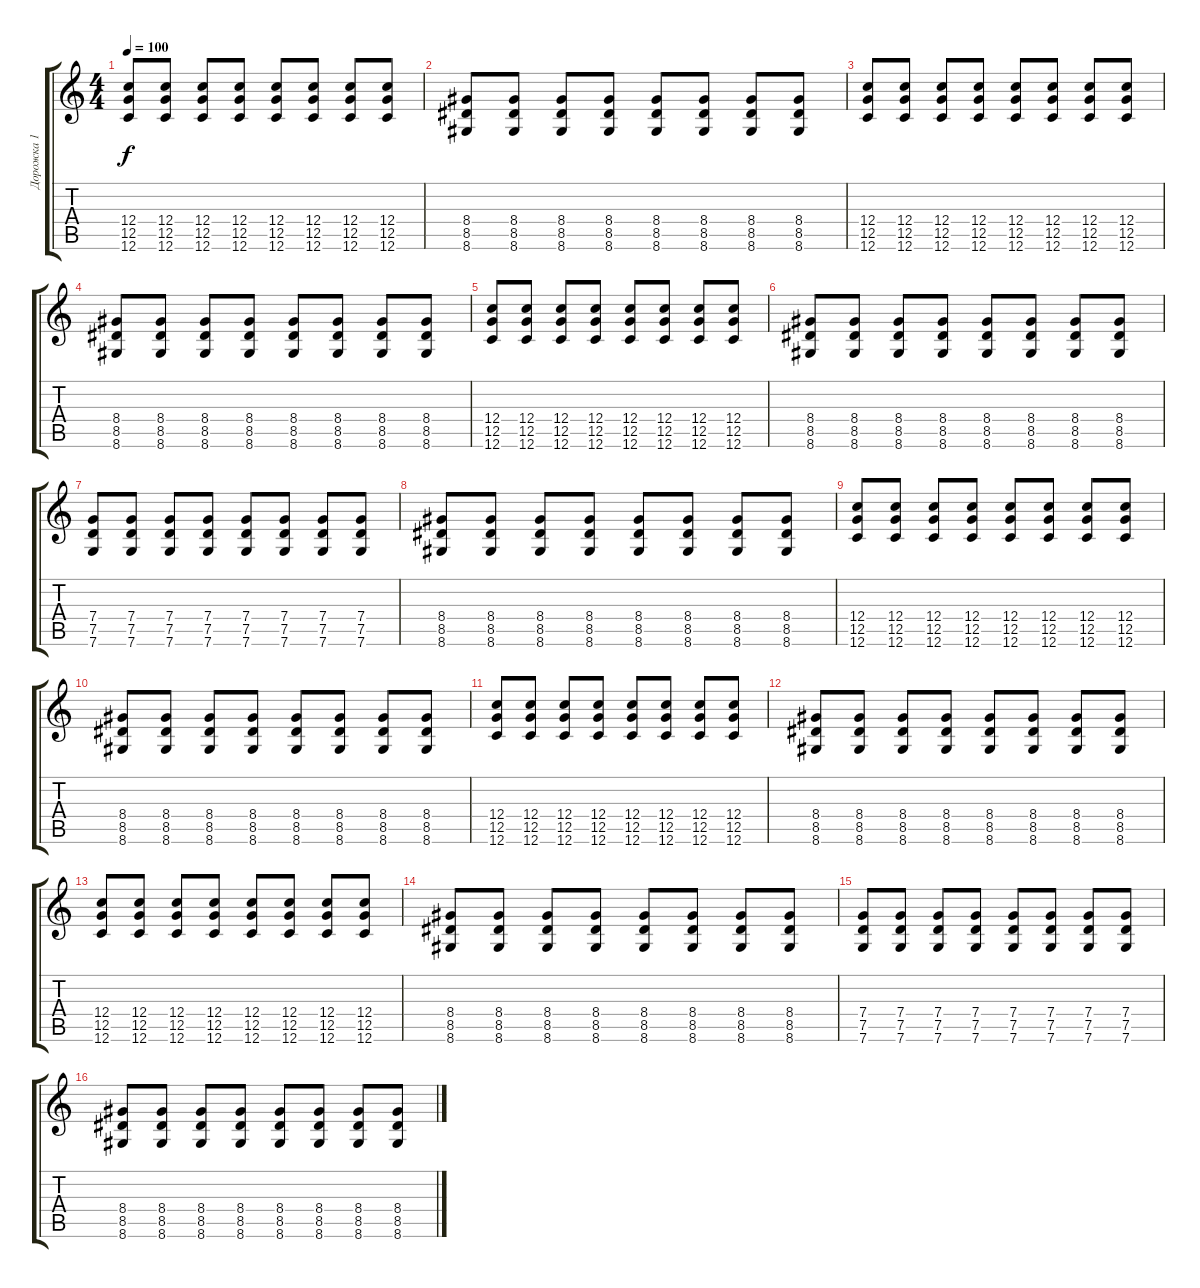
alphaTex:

\track ("Дорожка 1" "Дорожка 1") {instrument electricguitarclean}
\staff {score tabs}
\tuning (D4 A3 F3 C3 G2 C2) {hide}
\ts (4 4)
\tempo 100
\clef g2
\ks c
(12.4 12.5 12.6).8{dy f volume 13 instrument overdrivenguitar} (12.4 12.5 12.6).8 (12.4 12.5 12.6).8 (12.4 12.5 12.6).8 (12.4 12.5 12.6).8 (12.4 12.5 12.6).8 (12.4 12.5 12.6).8 (12.4 12.5 12.6).8 |
(8.4 8.5 8.6).8 (8.4 8.5 8.6).8 (8.4 8.5 8.6).8 (8.4 8.5 8.6).8 (8.4 8.5 8.6).8 (8.4 8.5 8.6).8 (8.4 8.5 8.6).8 (8.4 8.5 8.6).8 |
(12.4 12.5 12.6).8 (12.4 12.5 12.6).8 (12.4 12.5 12.6).8 (12.4 12.5 12.6).8 (12.4 12.5 12.6).8 (12.4 12.5 12.6).8 (12.4 12.5 12.6).8 (12.4 12.5 12.6).8 |
(8.4 8.5 8.6).8 (8.4 8.5 8.6).8 (8.4 8.5 8.6).8 (8.4 8.5 8.6).8 (8.4 8.5 8.6).8 (8.4 8.5 8.6).8 (8.4 8.5 8.6).8 (8.4 8.5 8.6).8 |
(12.4 12.5 12.6).8 (12.4 12.5 12.6).8 (12.4 12.5 12.6).8 (12.4 12.5 12.6).8 (12.4 12.5 12.6).8 (12.4 12.5 12.6).8 (12.4 12.5 12.6).8 (12.4 12.5 12.6).8 |
(8.4 8.5 8.6).8 (8.4 8.5 8.6).8 (8.4 8.5 8.6).8 (8.4 8.5 8.6).8 (8.4 8.5 8.6).8 (8.4 8.5 8.6).8 (8.4 8.5 8.6).8 (8.4 8.5 8.6).8 |
(7.4 7.5 7.6).8 (7.4 7.5 7.6).8 (7.4 7.5 7.6).8 (7.4 7.5 7.6).8 (7.4 7.5 7.6).8 (7.4 7.5 7.6).8 (7.4 7.5 7.6).8 (7.4 7.5 7.6).8 |
(8.4 8.5 8.6).8 (8.4 8.5 8.6).8 (8.4 8.5 8.6).8 (8.4 8.5 8.6).8 (8.4 8.5 8.6).8 (8.4 8.5 8.6).8 (8.4 8.5 8.6).8 (8.4 8.5 8.6).8 |
(12.4 12.5 12.6).8{volume 13 instrument overdrivenguitar} (12.4 12.5 12.6).8 (12.4 12.5 12.6).8 (12.4 12.5 12.6).8 (12.4 12.5 12.6).8 (12.4 12.5 12.6).8 (12.4 12.5 12.6).8 (12.4 12.5 12.6).8 |
(8.4 8.5 8.6).8 (8.4 8.5 8.6).8 (8.4 8.5 8.6).8 (8.4 8.5 8.6).8 (8.4 8.5 8.6).8 (8.4 8.5 8.6).8 (8.4 8.5 8.6).8 (8.4 8.5 8.6).8 |
(12.4 12.5 12.6).8 (12.4 12.5 12.6).8 (12.4 12.5 12.6).8 (12.4 12.5 12.6).8 (12.4 12.5 12.6).8 (12.4 12.5 12.6).8 (12.4 12.5 12.6).8 (12.4 12.5 12.6).8 |
(8.4 8.5 8.6).8 (8.4 8.5 8.6).8 (8.4 8.5 8.6).8 (8.4 8.5 8.6).8 (8.4 8.5 8.6).8 (8.4 8.5 8.6).8 (8.4 8.5 8.6).8 (8.4 8.5 8.6).8 |
(12.4 12.5 12.6).8 (12.4 12.5 12.6).8 (12.4 12.5 12.6).8 (12.4 12.5 12.6).8 (12.4 12.5 12.6).8 (12.4 12.5 12.6).8 (12.4 12.5 12.6).8 (12.4 12.5 12.6).8 |
(8.4 8.5 8.6).8 (8.4 8.5 8.6).8 (8.4 8.5 8.6).8 (8.4 8.5 8.6).8 (8.4 8.5 8.6).8 (8.4 8.5 8.6).8 (8.4 8.5 8.6).8 (8.4 8.5 8.6).8 |
(7.4 7.5 7.6).8 (7.4 7.5 7.6).8 (7.4 7.5 7.6).8 (7.4 7.5 7.6).8 (7.4 7.5 7.6).8 (7.4 7.5 7.6).8 (7.4 7.5 7.6).8 (7.4 7.5 7.6).8 |
(8.4 8.5 8.6).8 (8.4 8.5 8.6).8 (8.4 8.5 8.6).8 (8.4 8.5 8.6).8 (8.4 8.5 8.6).8 (8.4 8.5 8.6).8 (8.4 8.5 8.6).8 (8.4 8.5 8.6).8
